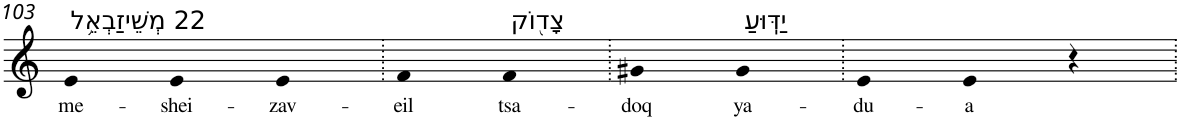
**kern	**text
*part1	*part1
*staff1	*staff1
*I"Piano	*
*I'Pno	*
!!LO:PB:g=z
*clefG2	*
*k[]	*
=103	=103
!LO:TX:a:t=22 מְשֵׁיזַבְאֵ֥ל	!
!	!LO:LY:b
4e	me-
!	!LO:LY:b
4e	-shei-
!	!LO:LY:b
4e	-zav-
=104.	=104.
!	!LO:LY:b
4f	-eil
!LO:TX:a:t=צָד֖וֹק	!
!	!LO:LY:b
4f	tsa-
=105.	=105.
!	!LO:LY:b
4g#X	-doq
!LO:TX:a:t=יַדּֽוּעַ	!
!	!LO:LY:b
4g#	ya-
=106.	=106.
!	!LO:LY:b
4e	-du-
!	!LO:LY:b
4e	-a
4r	.
=.	=.
*-	*-
